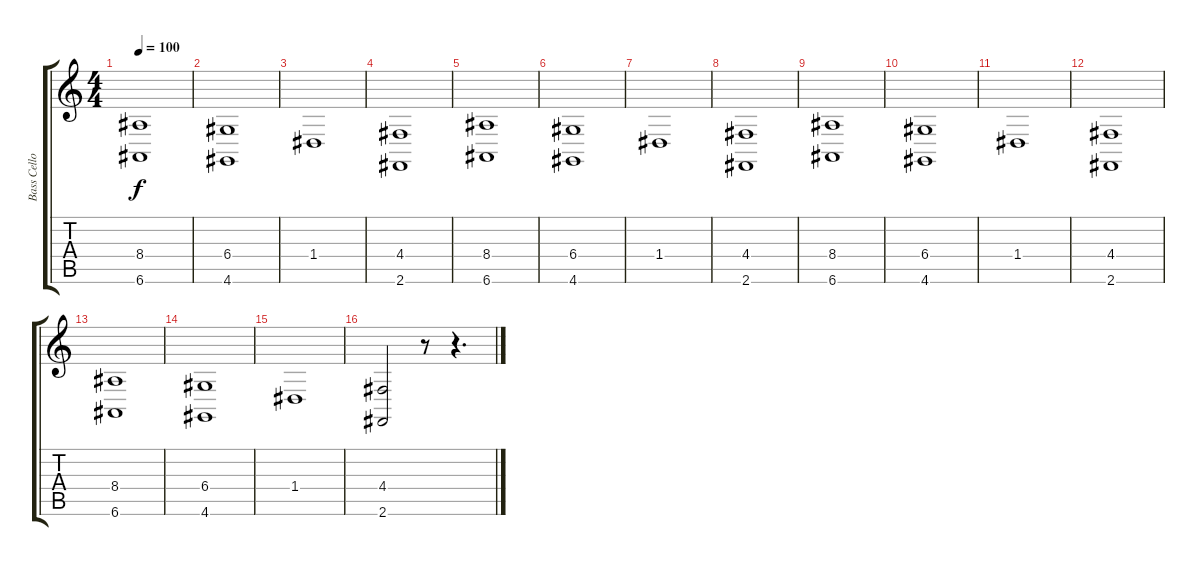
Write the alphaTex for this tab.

\track ("Bass Cello" "Bass Cello") {instrument cello}
\staff {score tabs}
\tuning (E4 B3 G3 D3 A2 E2) {hide}
\ts (4 4)
\tempo 100
\clef g2
\ks c
(8.4 6.6).1{dy f} |
(6.4 4.6).1 |
1.4.1 |
(4.4 2.6).1 |
(8.4 6.6).1 |
(6.4 4.6).1 |
1.4.1 |
(4.4 2.6).1 |
(8.4 6.6).1 |
(6.4 4.6).1 |
1.4.1 |
(4.4 2.6).1 |
(8.4 6.6).1 |
(6.4 4.6).1 |
1.4.1 |
(4.4 2.6).2 r.8 r.4{d}
